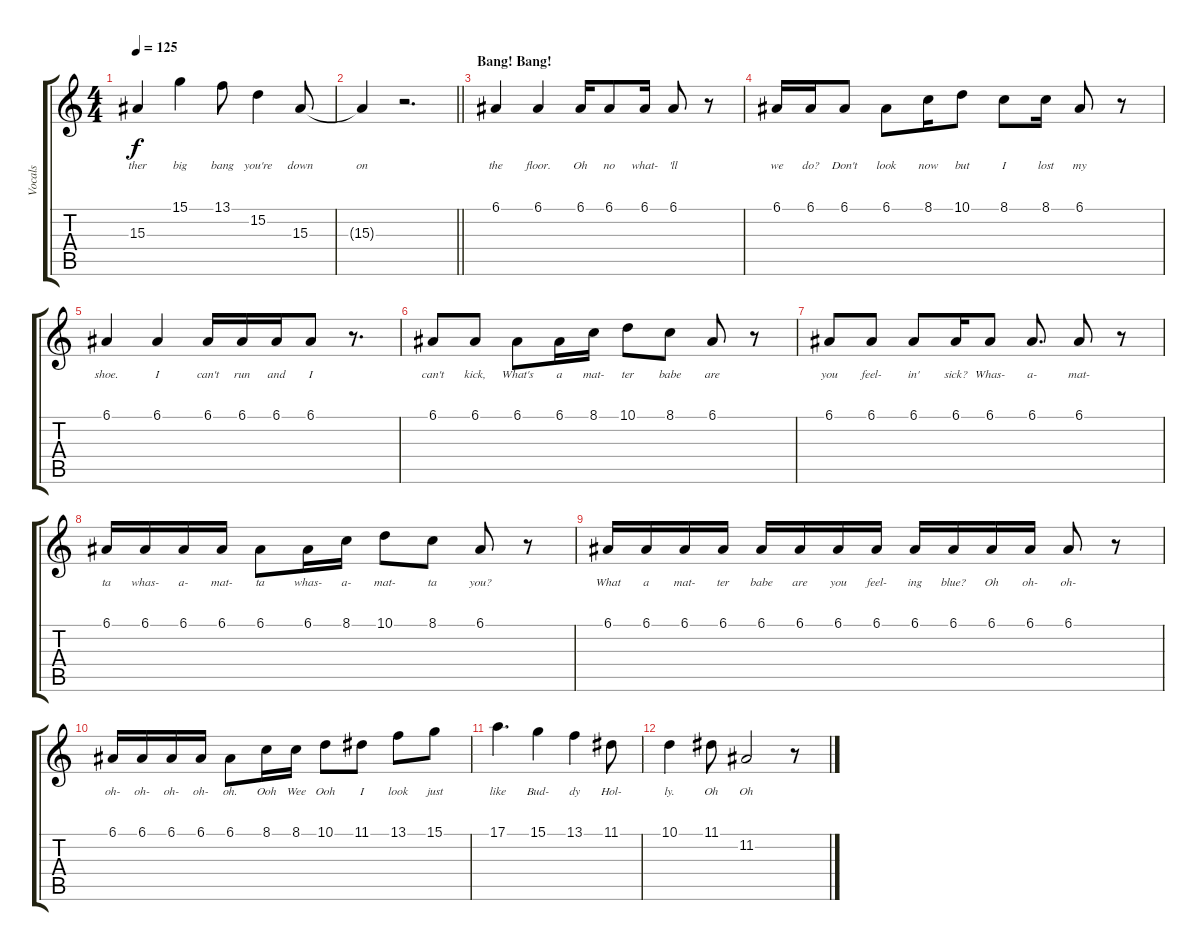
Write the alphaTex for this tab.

\track ("Vocals" "Vocals") {instrument lead2sawtooth}
\staff {score tabs}
\tuning (E4 B3 G3 D3 A2 E2) {hide}
\ts (4 4)
\tempo 125
\clef g2
\ks c
15.3.4{lyrics (0 "ther") lyrics (1 "") lyrics (2 "") lyrics (3 "") lyrics (4 "") dy f} 15.1.4{lyrics (0 "big") lyrics (1 "") lyrics (2 "") lyrics (3 "") lyrics (4 "")} 13.1.8{lyrics (0 "bang") lyrics (1 "") lyrics (2 "") lyrics (3 "") lyrics (4 "")} 15.2.4{lyrics (0 "you're") lyrics (1 "") lyrics (2 "") lyrics (3 "") lyrics (4 "")} 15.3.8{lyrics (0 "down") lyrics (1 "") lyrics (2 "") lyrics (3 "") lyrics (4 "")} |
\barLineRight lightlight
15.3{t}.4{lyrics (0 "on") lyrics (1 "") lyrics (2 "") lyrics (3 "") lyrics (4 "")} r.2{d} |
\section ("" "Bang! Bang!")
6.1.4{lyrics (0 "the") lyrics (1 "") lyrics (2 "") lyrics (3 "") lyrics (4 "")} 6.1.4{lyrics (0 "floor.") lyrics (1 "") lyrics (2 "") lyrics (3 "") lyrics (4 "")} 6.1.16{lyrics (0 "Oh") lyrics (1 "") lyrics (2 "") lyrics (3 "") lyrics (4 "")} 6.1.8{lyrics (0 "no") lyrics (1 "") lyrics (2 "") lyrics (3 "") lyrics (4 "")} 6.1.16{lyrics (0 "what-") lyrics (1 "") lyrics (2 "") lyrics (3 "") lyrics (4 "")} 6.1.8{lyrics (0 "'ll") lyrics (1 "") lyrics (2 "") lyrics (3 "") lyrics (4 "")} r.8 |
6.1.16{lyrics (0 "we") lyrics (1 "") lyrics (2 "") lyrics (3 "") lyrics (4 "")} 6.1.16{lyrics (0 "do?") lyrics (1 "") lyrics (2 "") lyrics (3 "") lyrics (4 "")} 6.1.8{lyrics (0 "Don't") lyrics (1 "") lyrics (2 "") lyrics (3 "") lyrics (4 "")} 6.1.8{lyrics (0 "look") lyrics (1 "") lyrics (2 "") lyrics (3 "") lyrics (4 "")} 8.1.16{lyrics (0 "now") lyrics (1 "") lyrics (2 "") lyrics (3 "") lyrics (4 "")} 10.1.8{lyrics (0 "but") lyrics (1 "") lyrics (2 "") lyrics (3 "") lyrics (4 "")} 8.1.8{lyrics (0 "I") lyrics (1 "") lyrics (2 "") lyrics (3 "") lyrics (4 "")} 8.1.16{lyrics (0 "lost") lyrics (1 "") lyrics (2 "") lyrics (3 "") lyrics (4 "")} 6.1.8{lyrics (0 "my") lyrics (1 "") lyrics (2 "") lyrics (3 "") lyrics (4 "")} r.8 |
6.1.4{lyrics (0 "shoe.") lyrics (1 "") lyrics (2 "") lyrics (3 "") lyrics (4 "")} 6.1.4{lyrics (0 "I") lyrics (1 "") lyrics (2 "") lyrics (3 "") lyrics (4 "")} 6.1.16{lyrics (0 "can't") lyrics (1 "") lyrics (2 "") lyrics (3 "") lyrics (4 "")} 6.1.16{lyrics (0 "run") lyrics (1 "") lyrics (2 "") lyrics (3 "") lyrics (4 "")} 6.1.16{lyrics (0 "and") lyrics (1 "") lyrics (2 "") lyrics (3 "") lyrics (4 "")} 6.1.8{lyrics (0 "I") lyrics (1 "") lyrics (2 "") lyrics (3 "") lyrics (4 "")} r.8{d} |
6.1.8{lyrics (0 "can't") lyrics (1 "") lyrics (2 "") lyrics (3 "") lyrics (4 "")} 6.1.8{lyrics (0 "kick,") lyrics (1 "") lyrics (2 "") lyrics (3 "") lyrics (4 "")} 6.1.8{lyrics (0 "What's") lyrics (1 "") lyrics (2 "") lyrics (3 "") lyrics (4 "")} 6.1.16{lyrics (0 "a") lyrics (1 "") lyrics (2 "") lyrics (3 "") lyrics (4 "")} 8.1.16{lyrics (0 "mat-") lyrics (1 "") lyrics (2 "") lyrics (3 "") lyrics (4 "")} 10.1.8{lyrics (0 "ter") lyrics (1 "") lyrics (2 "") lyrics (3 "") lyrics (4 "")} 8.1.8{lyrics (0 "babe") lyrics (1 "") lyrics (2 "") lyrics (3 "") lyrics (4 "")} 6.1.8{lyrics (0 "are") lyrics (1 "") lyrics (2 "") lyrics (3 "") lyrics (4 "")} r.8 |
6.1.8{lyrics (0 "you") lyrics (1 "") lyrics (2 "") lyrics (3 "") lyrics (4 "")} 6.1.8{lyrics (0 "feel-") lyrics (1 "") lyrics (2 "") lyrics (3 "") lyrics (4 "")} 6.1.8{lyrics (0 "in'") lyrics (1 "") lyrics (2 "") lyrics (3 "") lyrics (4 "")} 6.1.16{lyrics (0 "sick?") lyrics (1 "") lyrics (2 "") lyrics (3 "") lyrics (4 "")} 6.1.8{lyrics (0 "Whas-") lyrics (1 "") lyrics (2 "") lyrics (3 "") lyrics (4 "")} 6.1.8{d lyrics (0 "a-") lyrics (1 "") lyrics (2 "") lyrics (3 "") lyrics (4 "")} 6.1.8{lyrics (0 "mat-") lyrics (1 "") lyrics (2 "") lyrics (3 "") lyrics (4 "")} r.8 |
6.1.16{lyrics (0 "ta") lyrics (1 "") lyrics (2 "") lyrics (3 "") lyrics (4 "")} 6.1.16{lyrics (0 "whas-") lyrics (1 "") lyrics (2 "") lyrics (3 "") lyrics (4 "")} 6.1.16{lyrics (0 "a-") lyrics (1 "") lyrics (2 "") lyrics (3 "") lyrics (4 "")} 6.1.16{lyrics (0 "mat-") lyrics (1 "") lyrics (2 "") lyrics (3 "") lyrics (4 "")} 6.1.8{lyrics (0 "ta") lyrics (1 "") lyrics (2 "") lyrics (3 "") lyrics (4 "")} 6.1.16{lyrics (0 "whas-") lyrics (1 "") lyrics (2 "") lyrics (3 "") lyrics (4 "")} 8.1.16{lyrics (0 "a-") lyrics (1 "") lyrics (2 "") lyrics (3 "") lyrics (4 "")} 10.1.8{lyrics (0 "mat-") lyrics (1 "") lyrics (2 "") lyrics (3 "") lyrics (4 "")} 8.1.8{lyrics (0 "ta") lyrics (1 "") lyrics (2 "") lyrics (3 "") lyrics (4 "")} 6.1.8{lyrics (0 "you?") lyrics (1 "") lyrics (2 "") lyrics (3 "") lyrics (4 "")} r.8 |
6.1.16{lyrics (0 "What") lyrics (1 "") lyrics (2 "") lyrics (3 "") lyrics (4 "")} 6.1.16{lyrics (0 "a") lyrics (1 "") lyrics (2 "") lyrics (3 "") lyrics (4 "")} 6.1.16{lyrics (0 "mat-") lyrics (1 "") lyrics (2 "") lyrics (3 "") lyrics (4 "")} 6.1.16{lyrics (0 "ter") lyrics (1 "") lyrics (2 "") lyrics (3 "") lyrics (4 "")} 6.1.16{lyrics (0 "babe") lyrics (1 "") lyrics (2 "") lyrics (3 "") lyrics (4 "")} 6.1.16{lyrics (0 "are") lyrics (1 "") lyrics (2 "") lyrics (3 "") lyrics (4 "")} 6.1.16{lyrics (0 "you") lyrics (1 "") lyrics (2 "") lyrics (3 "") lyrics (4 "")} 6.1.16{lyrics (0 "feel-") lyrics (1 "") lyrics (2 "") lyrics (3 "") lyrics (4 "")} 6.1.16{lyrics (0 "ing") lyrics (1 "") lyrics (2 "") lyrics (3 "") lyrics (4 "")} 6.1.16{lyrics (0 "blue?") lyrics (1 "") lyrics (2 "") lyrics (3 "") lyrics (4 "")} 6.1.16{lyrics (0 "Oh") lyrics (1 "") lyrics (2 "") lyrics (3 "") lyrics (4 "")} 6.1.16{lyrics (0 "oh-") lyrics (1 "") lyrics (2 "") lyrics (3 "") lyrics (4 "")} 6.1.8{lyrics (0 "oh-") lyrics (1 "") lyrics (2 "") lyrics (3 "") lyrics (4 "")} r.8 |
6.1.16{lyrics (0 "oh-") lyrics (1 "") lyrics (2 "") lyrics (3 "") lyrics (4 "")} 6.1.16{lyrics (0 "oh-") lyrics (1 "") lyrics (2 "") lyrics (3 "") lyrics (4 "")} 6.1.16{lyrics (0 "oh-") lyrics (1 "") lyrics (2 "") lyrics (3 "") lyrics (4 "")} 6.1.16{lyrics (0 "oh-") lyrics (1 "") lyrics (2 "") lyrics (3 "") lyrics (4 "")} 6.1.8{lyrics (0 "oh.") lyrics (1 "") lyrics (2 "") lyrics (3 "") lyrics (4 "")} 8.1.16{lyrics (0 "Ooh") lyrics (1 "") lyrics (2 "") lyrics (3 "") lyrics (4 "")} 8.1.16{lyrics (0 "Wee") lyrics (1 "") lyrics (2 "") lyrics (3 "") lyrics (4 "")} 10.1.8{lyrics (0 "Ooh") lyrics (1 "") lyrics (2 "") lyrics (3 "") lyrics (4 "")} 11.1.8{lyrics (0 "I") lyrics (1 "") lyrics (2 "") lyrics (3 "") lyrics (4 "")} 13.1.8{lyrics (0 "look") lyrics (1 "") lyrics (2 "") lyrics (3 "") lyrics (4 "")} 15.1.8{lyrics (0 "just") lyrics (1 "") lyrics (2 "") lyrics (3 "") lyrics (4 "")} |
17.1.4{d lyrics (0 "like") lyrics (1 "") lyrics (2 "") lyrics (3 "") lyrics (4 "")} 15.1.4{lyrics (0 "Bud-") lyrics (1 "") lyrics (2 "") lyrics (3 "") lyrics (4 "")} 13.1.4{lyrics (0 "dy") lyrics (1 "") lyrics (2 "") lyrics (3 "") lyrics (4 "")} 11.1.8{lyrics (0 "Hol-") lyrics (1 "") lyrics (2 "") lyrics (3 "") lyrics (4 "")} |
10.1.4{lyrics (0 "ly.") lyrics (1 "") lyrics (2 "") lyrics (3 "") lyrics (4 "")} 11.1.8{lyrics (0 "Oh") lyrics (1 "") lyrics (2 "") lyrics (3 "") lyrics (4 "")} 11.2.2{lyrics (0 "Oh") lyrics (1 "") lyrics (2 "") lyrics (3 "") lyrics (4 "")} r.8
